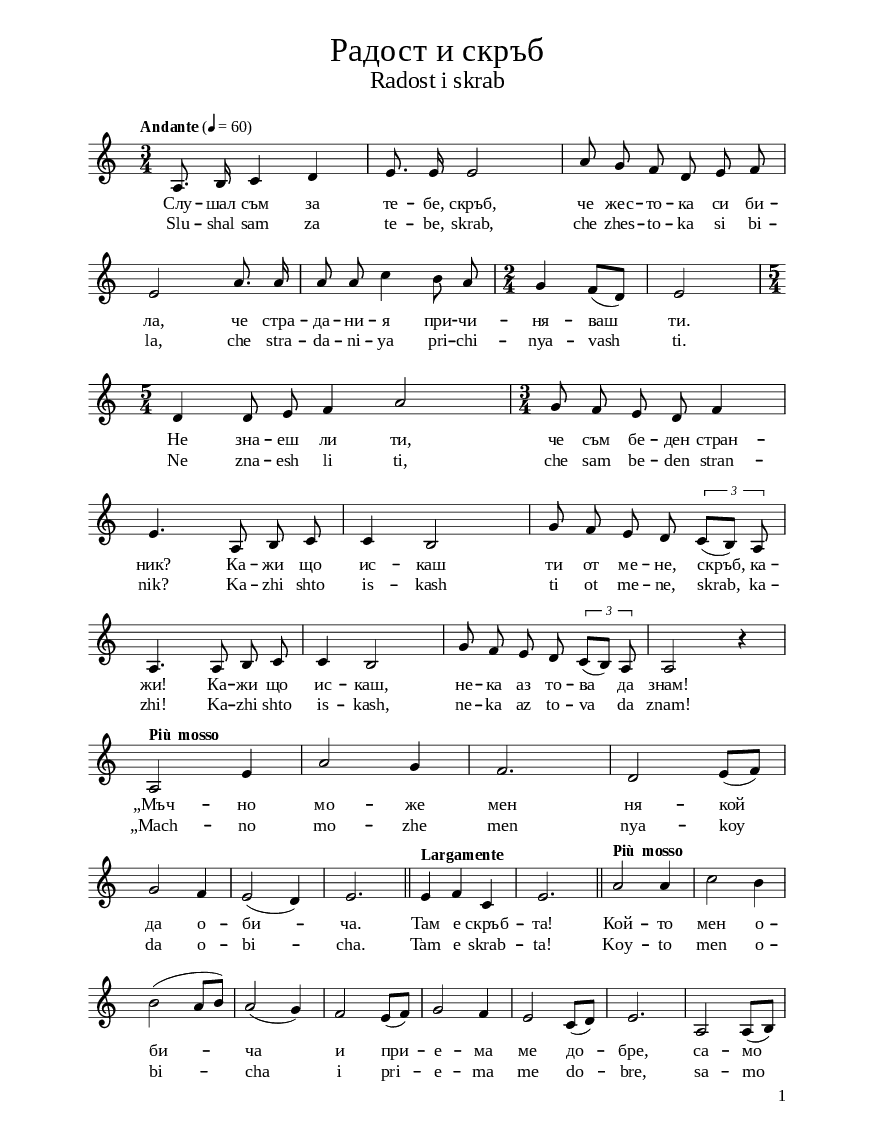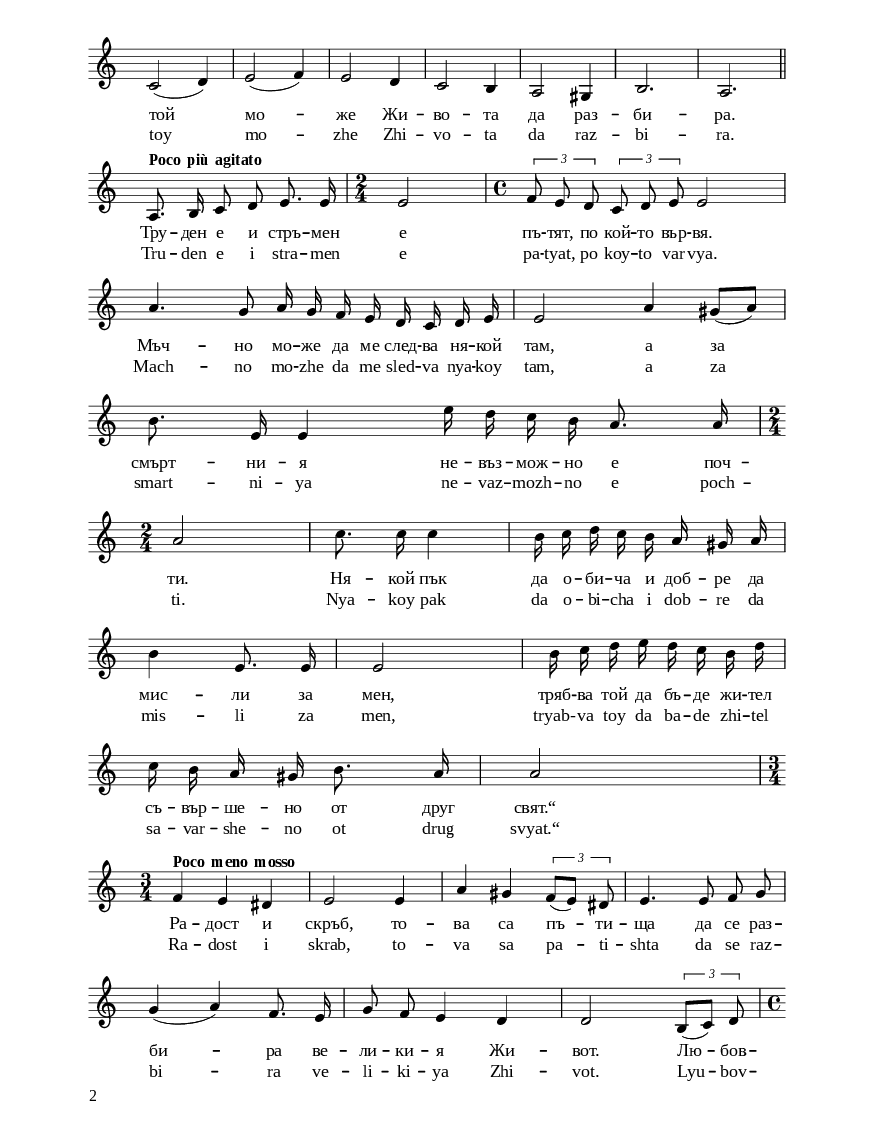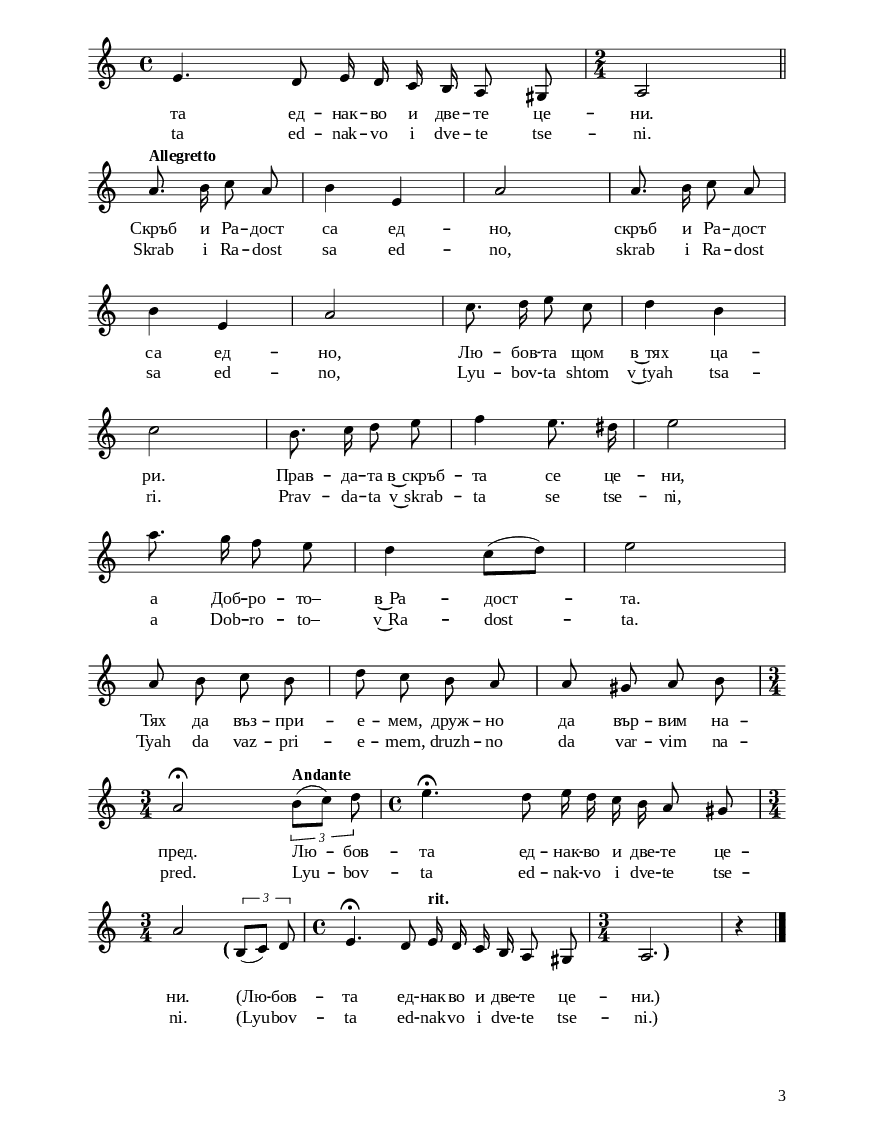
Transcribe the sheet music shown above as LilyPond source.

\version "2.24.0"

\include "include/globals.ily"

\bookpart {
  \include "include/bookpart-paper.ily"
  \score {
    \include "include/score-layout.ily"

    \new Voice \relative c' {
      \clef treble
      \key c \major
      \time 3/4
      \tempoFunc "Andante" 4 "60"
      \autoBeamOff
      a8.  b16  c4  d4 | % 2
      e8.  e16  e2 | % 3
      a8  g8  f8  d8  e8
      f8 | \break % 4
      e2  a8.  a16  | % 5
      a8  a8  c4  b8  a8 | % 6
      \time 2/4  | % 6
      g4  f8 [(  d8 )] | % 7
      e2 | % 8
      \time 5/4 \break  | % 8
      d4  d8  e8  f4  a2 | % 9
      \time 3/4  | % 9
      g8  f8  e8  d8  f4 \break |
      e4.  a,8  b8  c8 | % 11
      c4  b2  | % 12
      g'8  f8  e8  d8
      \tuplet 3/2 { c8 ( [  b8 )]  a8  }
      | \break % 13
      a4.  a8  b8  c8 | % 14
      c4  b2  | % 15
      g'8  f8  e8  d8
      \tuplet 3/2 { c8 ( [  b8] ) a8 }
      | % 16
      a2 r4 \break | % 17
      a2 ^\markup{ \bold {Più mosso} }  e'4 | % 18
      a2  g4 | % 19
      f2. |
      d2  e8 ( [  f8 ) ] \break | % 21
      g2  f4 | % 22
      e2 (  d4 ) | % 23
      e2. \bar "||"
      e4 ^\markup{ \bold {Largamente} }  f4  c4 | % 25
      e2. \bar "||"
      a2 ^\markup{ \bold {Più mosso} }  a4 | % 27
      c2  b4 \break | % 28
      b2 (  a8 [  b8 ) ] | % 29
      a2 (  g4 ) |
      f2  e8 ( [  f8 ) ] | % 31
      g2  f4 | % 32
      e2  c8 ( [  d8 ) ] | % 33
      e2. | % 34
      a,2  a8 ( [  b8 ) ] \break | % 35
      c2 (  d4 ) | % 36
      e2 (  f4 ) | % 37
      e2  d4 | % 38
      c2  b4 | % 39
      a2  gis4 |
      b2. | % 41
      a2. \bar "||"
      \break  | % 42
      a8. ^\markup{ \bold {Poco più agitato} }  b16
      c8  d8  e8.  e16 | % 43
      \time 2/4  | % 43
      e2 | % 44
      \time 4/4  | % 44
      \tuplet 3/2 {f8   e8  d8 }
      \tuplet 3/2 {c8  d8  e8 }
      e2  |
      a4.  g8  a16  g16  f16
      e16  d16  c16  d16  e16 | % 46
      e2  a4  gis8 ( [  a8 ) ] \break | % 47
      b8.  e,16  e4  e'16
      d16  c16  b16  a8.  a16 |\break   % 48
      \time 2/4  | % 48
      a2 | % 49
      c8.  c16  c4  |
      b16  c16  d16  c16
      b16  a16  gis16  a16 \break| % 51
      b4  e,8.  e16 | % 52
      e2  | % 53
      b'16  c16  d16  e16
      d16  c16  b16  d16 | \break % 54
      c16  b16  a16  gis16
      b8.  a16 | % 55
      a2 \break | % 56
      \time 3/4  | % 56
      f4 ^\markup{ \bold {Poco meno mosso} }  e4
      dis4 | % 57
      e2  e4 | % 58
      a4  gis4
      \tuplet 3/2 { f8 ( [  e8 ] )  dis8  }
      | % 59
      e4.  e8  f8  g8 | \break
      g4 (  a4 )  f8.  e16  | % 61
      g8  f8  e4  d4 | % 62
      d2
      \tuplet 3/2 { b8 ( [  c8 ) ]  d8  }
      | % 63
      \break | % 63
      \time 4/4 e4.  d8  e16  d16  c16
      b16  a8  gis8 | % 64
      \time 2/4 a2 \bar "||"  \break | % 65
      a'8. ^\markup{ \bold {Allegretto} }  b16
      c8  a8  | % 66
      b4  e,4  | % 67
      a2  | % 68
      a8.  b16  c8  a8  \break | % 69
      b4  e,4  |
      a2   | % 71
      c8.  d16  e8  c8  | % 72
      d4  b4  | \break % 73
      c2  | % 74
      b8.  c16  d8  e8  | % 75
      f4  e8.  dis16  | % 76
      e2  \break  | % 77
      a8. g16 f8 e8  | % 78
      d4 c8 ( [ d8 ) ] | % 79
      e2 |\break 
      a,8 b8 c8 b8  | % 81
      d8 c8 b8  a8  | % 82
      a8  gis8  a8 b8 | % 83
      \time 3/4  | % 83
      a2 ^\fermata
      \tuplet 3/2 { \tempo "Andante" b8 ( [ c8 ) ] d8  }
      \time 4/4  | % 84
      e4. \fermata
      d8 e16  d16 c16  b16
      a8 gis8 | \break % 85 

     \time 3/4 a2
    
     \tuplet 3/2 { 
      \once \override TextScript.extra-offset = #'(-1.8 . 3.5)
      b,8-\markup \bold \fontsize #+2 {"("} 
       ( [ c8 ) ] d8  } |
      \time 4/4   % 84
      e4. \fermata
      d8 \tempo "rit." e16  d16 c16  b16
      a8 gis8 | 
      \time 3/4
      \override TextScript.extra-offset = #'(3 . 3.0)      
      a2.-\markup \bold \fontsize #+2 {")"}
      r4 \bar "|."
    }

    \addlyrics {
       Слу -- шал съм за те -- бе, скръб,
      че жес -- то -- ка си би -- ла, че
      стра -- да -- ни -- я при -- чи -- ня
      -- ваш  ти. Не зна -- еш ли ти,
      че съм бе -- ден стран -- ник? Ка
      -- жи що ис -- каш ти от ме -- не,
      скръб, ка -- жи! Ка -- жи що
      ис -- каш, не -- ка аз то -- ва
      да знам! "„Мъч" -- но мо -- же
      мен ня -- кой  да о -- би
      -- ча. Там е скръб -- та! Кой --
      то мен о -- би  --  ча
      и при  -- е -- ма ме до  --
      бре, са -- мо той мо
      -- же Жи -- во -- та да раз -- би
      -- ра. Тру -- ден е и стръ -- мен
      е пъ -- тят, по кой -- то вър --
      вя. Мъч -- но мо -- же да ме след
      -- ва ня -- кой там, а за
      смърт -- ни -- я не -- въз -- мож --
      но е поч -- ти. Ня -- кой пък да
      о -- би -- ча и доб -- ре да мис --
      ли за мен, тряб -- ва той да бъ
      -- де жи -- тел съ -- вър -- ше -- но
      от друг "свят.“" Ра -- дост и
      скръб, то -- ва са пъ  -- ти --
      ща да се раз -- би -- ра ве --
      ли -- ки -- я Жи -- вот. Лю  --
      бов -- та ед -- нак -- во и две --
      те це -- ни. Скръб и Ра -- дост
      са ед -- но, скръб и Ра -- дост
      са ед -- но, Лю -- бов -- та щом
      в~тях ца -- ри. Прав -- да -- та
      в~скръб -- та се це -- ни, а Доб
      -- ро -- то– в~Ра -- дост  -- та.
      Тях да въз -- при -- е -- мем, друж
      -- но да вър -- вим на -- пред. Лю
      -- бов -- та ед -- нак -- во и
      две -- те це -- ни. (Лю
      -- бов -- та ед -- нак -- во и
      две -- те це -- ни.)
     }
      \addlyrics {
        Slu -- shal sam za te -- be, skrab,
        che zhes -- to -- ka si bi -- la, che
        stra -- da -- ni -- ya pri -- chi -- nya
        -- vash  ti. Ne zna -- esh li ti,
        che sam be -- den stran -- nik? Ka
        -- zhi shto is -- kash ti ot me -- ne,
        skrab, ka -- zhi! Ka -- zhi shto
        is -- kash, ne -- ka az to -- va
         da znam! "„Mach" -- no mo -- zhe
        men nya -- koy  da o -- bi
        -- cha. Tam e skrab -- ta! Koy --
        to men o -- bi  --  cha  
        i pri  -- e -- ma me do  --
        bre, sa -- mo  toy  mo
        -- zhe Zhi -- vo -- ta da raz -- bi
        -- ra. Tru -- den e i stra -- men
        e pa -- tyat, po koy -- to var --
        vya. Mach -- no mo -- zhe da me sled
        -- va nya -- koy tam, a za
        smart -- ni -- ya ne -- vaz -- mozh --
        no e poch -- ti. Nya -- koy pak da
        o -- bi -- cha i dob -- re da mis --
        li za men, "tryab-" -- va toy da ba
        -- de zhi -- tel sa -- var -- she -- no
        ot drug "svyat.“" Ra -- dost i
        skrab, to -- va sa pa  -- ti --
        shta da se raz -- bi -- ra ve --
        li -- ki -- ya Zhi -- vot. Lyu  --
        bov -- ta ed -- nak -- vo i dve --
        te tse -- ni. Skrab i Ra -- dost
        sa ed -- no, skrab i Ra -- dost
        sa ed -- no, Lyu -- bov -- ta shtom
        v~tyah tsa -- ri. Prav -- da -- ta
        v~skrab -- ta se tse -- ni, a Dob
        -- ro -- to– v~Ra -- dost  -- ta.
        Tyah da vaz -- pri -- e -- mem, druzh
        -- no da var -- vim na -- pred. Lyu
        -- bov -- ta ed -- nak -- vo i
        dve -- te tse -- ni. (Lyu
        -- bov -- ta ed -- nak -- vo i
        dve -- te tse -- ni.)}

        \header {
          title = \titleFunc "Радост и скръб" "Radost i skrab"
        }

        \midi{}

      } % score
 \markup \empty-two
     

      % include foreign translation(s) of the song
      \version "2.24.0"

\markup \fill-line { \fontsize #deTitleFontSize "Freude und Gram" }
\markup \null
\markup \null
\markup \fontsize #deCoupletFontSize {
  \hspace #15
  \override #`(baseline-skip . ,deCoupletBaselineSkip)
  \column {

    \line { " " Ich habe über dich, Gram, gehört,   }

    \line { " " dass du grausam wärst,   }

    \line { " " dass du Leid zufügst.   }

    \line { " " Weißt du nicht,  }

    \line { " " dass ich ein armer Fremder bin?   }

    \line { " " Sage mir, was du von mir willst,   }

    \line { " " sage es mir!  }
      \line { " " Sage mir, was du von mir willst,   }

    \line { " " ich soll es wissen!  }
    \line { " "}

    \line { " " „Schwerlich kann mich jemand lieben.   }

    \line { " " Dort ist der Gram!  }

    \line { " " Wer mich liebt }

    \line { " " und mich gut empfängt,  }

    \line { " " nur der kann  das Leben verstehen.   }

    \line { " "}

    \line { " " Schwierig und steil ist der Weg,   }

    \line { " " auf dem ich gehe.   }

    \line { " " Schwerlich kann mir dort jemand folgen   }

    \line { " " und für den Sterblichen   }
    
     \line { " " ist das fast unmöglich.  }
        \line { " "}
    
     \line { " " Liebt mich jedoch jemand und   }
   
     \line { " " denkt gut über mich,  }

    \line { " " er wird ein Bürger aus einer }
    
    \line { " " vollkommen anderen Welt sein.“}

    \line { " "}

    \line { " " Freude und Gram, das sind Wege,   }

    \line { " " das große Leben zu verstehen.   }

    \line { " " Die Liebe schätzt sie beide gleichermaßen.  }

    \line { " "}

    \line { " " Gram und Freude sind eins,  }

    \line { " " Gram und Freude sind eins,  }

    \line { " " wenn Liebe in ihnen herrscht.  }

    \line { " " Die Gerechtigkeit wird im Gram geschätzt  }

    \line { " " und das Gute in der Freude.   }

    \line { " " Empfangen wir sie   }

    \line { " " und gehen gemeinsam vorwärts.  }

    \line { " " Die Liebe schätzt sie beide gleichermaßen.  }

  }


}


    } % bookpart
